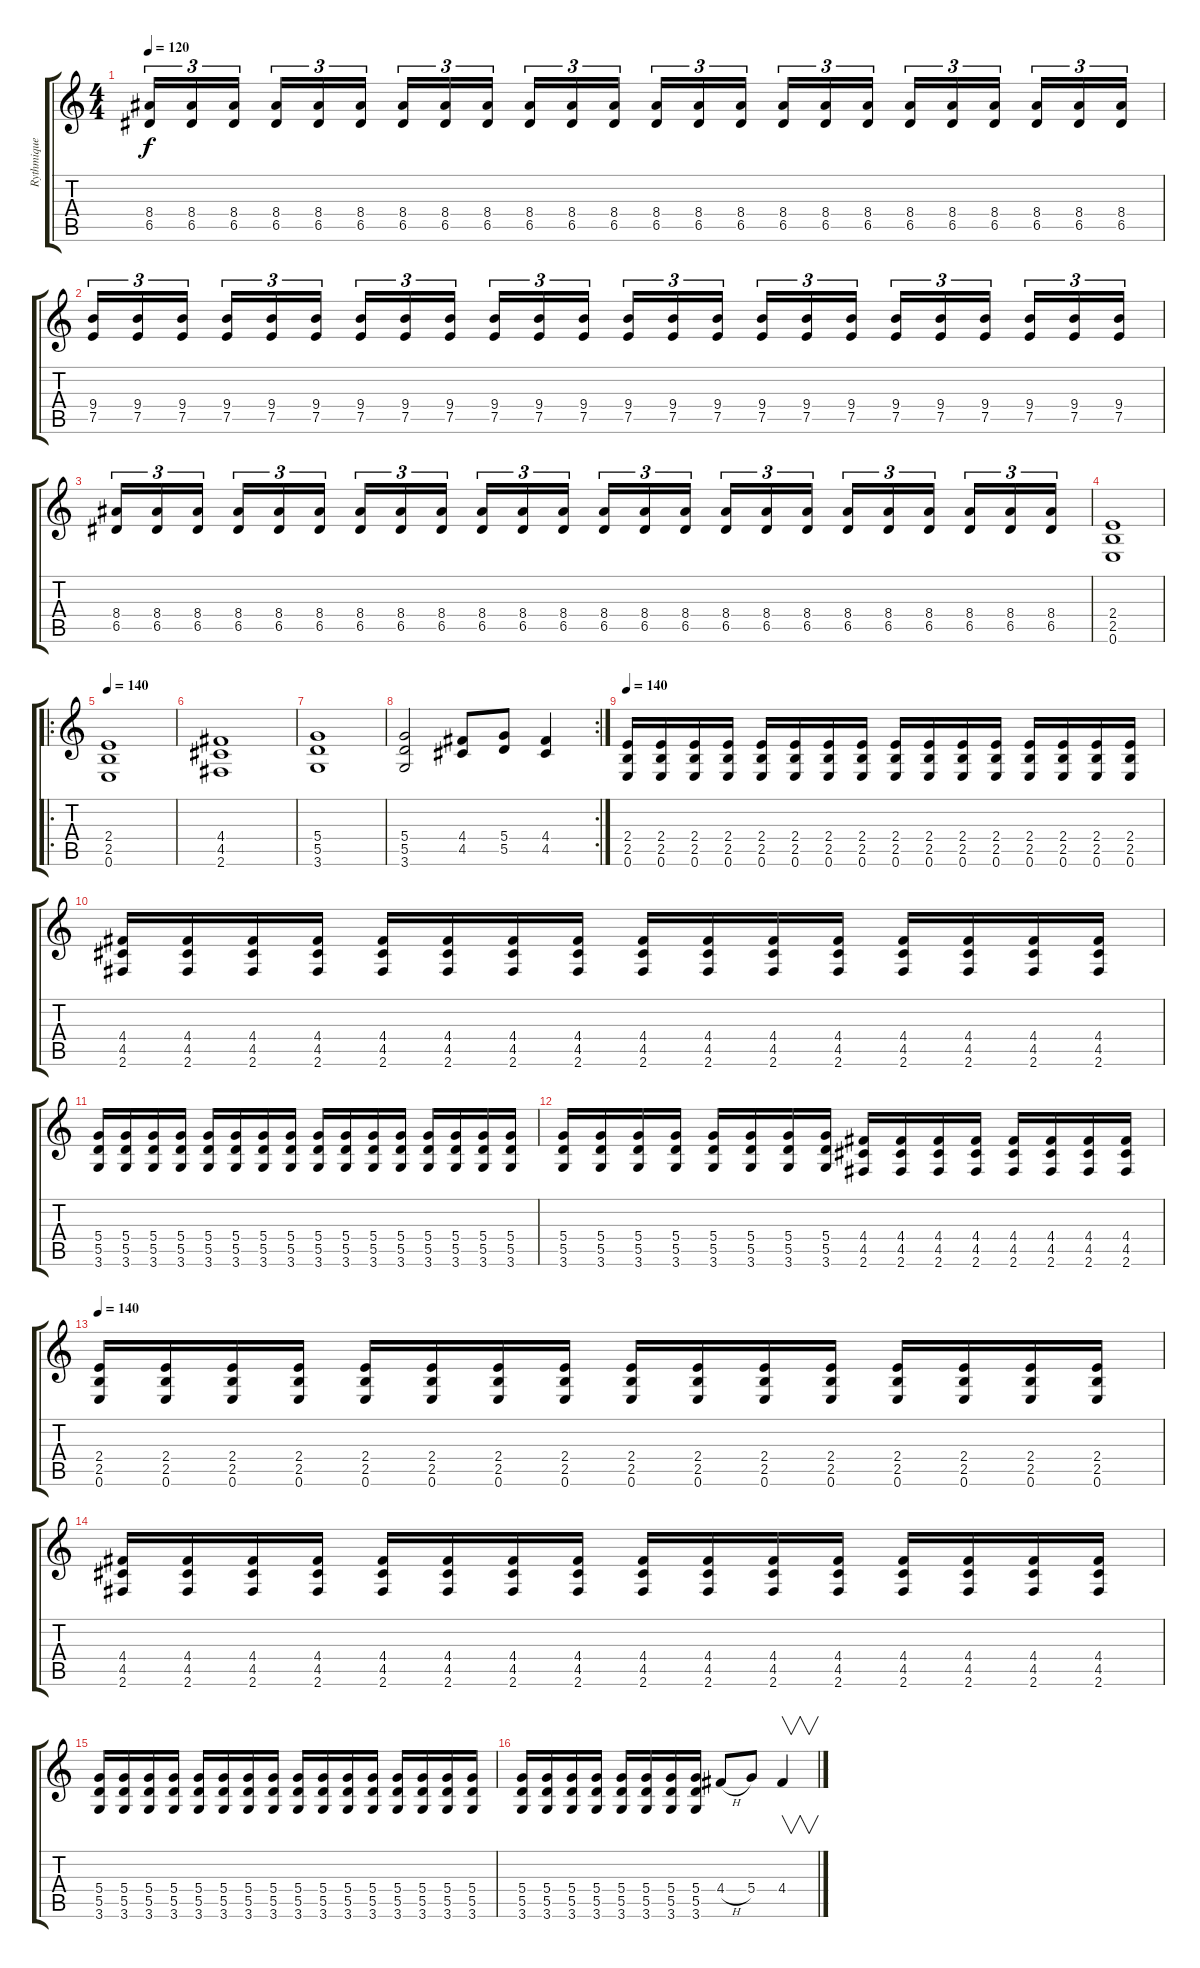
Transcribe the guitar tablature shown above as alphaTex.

\track ("Rythmique" "Rythmique") {instrument distortionguitar}
\staff {score tabs}
\tuning (E4 B3 G3 D3 A2 E2) {hide}
\ts (4 4)
\tempo 120
\clef g2
\ks c
(8.4 6.5).16{tu (3 2) dy f} (8.4 6.5).16{tu (3 2)} (8.4 6.5).16{tu (3 2)} (8.4 6.5).16{tu (3 2)} (8.4 6.5).16{tu (3 2)} (8.4 6.5).16{tu (3 2)} (8.4 6.5).16{tu (3 2)} (8.4 6.5).16{tu (3 2)} (8.4 6.5).16{tu (3 2)} (8.4 6.5).16{tu (3 2)} (8.4 6.5).16{tu (3 2)} (8.4 6.5).16{tu (3 2)} (8.4 6.5).16{tu (3 2)} (8.4 6.5).16{tu (3 2)} (8.4 6.5).16{tu (3 2)} (8.4 6.5).16{tu (3 2)} (8.4 6.5).16{tu (3 2)} (8.4 6.5).16{tu (3 2)} (8.4 6.5).16{tu (3 2)} (8.4 6.5).16{tu (3 2)} (8.4 6.5).16{tu (3 2)} (8.4 6.5).16{tu (3 2)} (8.4 6.5).16{tu (3 2)} (8.4 6.5).16{tu (3 2)} |
(9.4 7.5).16{tu (3 2)} (9.4 7.5).16{tu (3 2)} (9.4 7.5).16{tu (3 2)} (9.4 7.5).16{tu (3 2)} (9.4 7.5).16{tu (3 2)} (9.4 7.5).16{tu (3 2)} (9.4 7.5).16{tu (3 2)} (9.4 7.5).16{tu (3 2)} (9.4 7.5).16{tu (3 2)} (9.4 7.5).16{tu (3 2)} (9.4 7.5).16{tu (3 2)} (9.4 7.5).16{tu (3 2)} (9.4 7.5).16{tu (3 2)} (9.4 7.5).16{tu (3 2)} (9.4 7.5).16{tu (3 2)} (9.4 7.5).16{tu (3 2)} (9.4 7.5).16{tu (3 2)} (9.4 7.5).16{tu (3 2)} (9.4 7.5).16{tu (3 2)} (9.4 7.5).16{tu (3 2)} (9.4 7.5).16{tu (3 2)} (9.4 7.5).16{tu (3 2)} (9.4 7.5).16{tu (3 2)} (9.4 7.5).16{tu (3 2)} |
(8.4 6.5).16{tu (3 2)} (8.4 6.5).16{tu (3 2)} (8.4 6.5).16{tu (3 2)} (8.4 6.5).16{tu (3 2)} (8.4 6.5).16{tu (3 2)} (8.4 6.5).16{tu (3 2)} (8.4 6.5).16{tu (3 2)} (8.4 6.5).16{tu (3 2)} (8.4 6.5).16{tu (3 2)} (8.4 6.5).16{tu (3 2)} (8.4 6.5).16{tu (3 2)} (8.4 6.5).16{tu (3 2)} (8.4 6.5).16{tu (3 2)} (8.4 6.5).16{tu (3 2)} (8.4 6.5).16{tu (3 2)} (8.4 6.5).16{tu (3 2)} (8.4 6.5).16{tu (3 2)} (8.4 6.5).16{tu (3 2)} (8.4 6.5).16{tu (3 2)} (8.4 6.5).16{tu (3 2)} (8.4 6.5).16{tu (3 2)} (8.4 6.5).16{tu (3 2)} (8.4 6.5).16{tu (3 2)} (8.4 6.5).16{tu (3 2)} |
(2.4 2.5 0.6).1 |
\ro
\tempo 140
(2.4 2.5 0.6).1 |
(4.4 4.5 2.6).1 |
(5.4 5.5 3.6).1 |
\rc 2
(5.4 5.5 3.6).2 (4.4 4.5).8 (5.4 5.5).8 (4.4 4.5).4 |
\tempo 140
(2.4 2.5 0.6).16 (2.4 2.5 0.6).16 (2.4 2.5 0.6).16 (2.4 2.5 0.6).16 (2.4 2.5 0.6).16 (2.4 2.5 0.6).16 (2.4 2.5 0.6).16 (2.4 2.5 0.6).16 (2.4 2.5 0.6).16 (2.4 2.5 0.6).16 (2.4 2.5 0.6).16 (2.4 2.5 0.6).16 (2.4 2.5 0.6).16 (2.4 2.5 0.6).16 (2.4 2.5 0.6).16 (2.4 2.5 0.6).16 |
(4.4 4.5 2.6).16 (4.4 4.5 2.6).16 (4.4 4.5 2.6).16 (4.4 4.5 2.6).16 (4.4 4.5 2.6).16 (4.4 4.5 2.6).16 (4.4 4.5 2.6).16 (4.4 4.5 2.6).16 (4.4 4.5 2.6).16 (4.4 4.5 2.6).16 (4.4 4.5 2.6).16 (4.4 4.5 2.6).16 (4.4 4.5 2.6).16 (4.4 4.5 2.6).16 (4.4 4.5 2.6).16 (4.4 4.5 2.6).16 |
(5.4 5.5 3.6).16 (5.4 5.5 3.6).16 (5.4 5.5 3.6).16 (5.4 5.5 3.6).16 (5.4 5.5 3.6).16 (5.4 5.5 3.6).16 (5.4 5.5 3.6).16 (5.4 5.5 3.6).16 (5.4 5.5 3.6).16 (5.4 5.5 3.6).16 (5.4 5.5 3.6).16 (5.4 5.5 3.6).16 (5.4 5.5 3.6).16 (5.4 5.5 3.6).16 (5.4 5.5 3.6).16 (5.4 5.5 3.6).16 |
(5.4 5.5 3.6).16 (5.4 5.5 3.6).16 (5.4 5.5 3.6).16 (5.4 5.5 3.6).16 (5.4 5.5 3.6).16 (5.4 5.5 3.6).16 (5.4 5.5 3.6).16 (5.4 5.5 3.6).16 (4.4 4.5 2.6).16 (4.4 4.5 2.6).16 (4.4 4.5 2.6).16 (4.4 4.5 2.6).16 (4.4 4.5 2.6).16 (4.4 4.5 2.6).16 (4.4 4.5 2.6).16 (4.4 4.5 2.6).16 |
\tempo 140
(2.4 2.5 0.6).16 (2.4 2.5 0.6).16 (2.4 2.5 0.6).16 (2.4 2.5 0.6).16 (2.4 2.5 0.6).16 (2.4 2.5 0.6).16 (2.4 2.5 0.6).16 (2.4 2.5 0.6).16 (2.4 2.5 0.6).16 (2.4 2.5 0.6).16 (2.4 2.5 0.6).16 (2.4 2.5 0.6).16 (2.4 2.5 0.6).16 (2.4 2.5 0.6).16 (2.4 2.5 0.6).16 (2.4 2.5 0.6).16 |
(4.4 4.5 2.6).16 (4.4 4.5 2.6).16 (4.4 4.5 2.6).16 (4.4 4.5 2.6).16 (4.4 4.5 2.6).16 (4.4 4.5 2.6).16 (4.4 4.5 2.6).16 (4.4 4.5 2.6).16 (4.4 4.5 2.6).16 (4.4 4.5 2.6).16 (4.4 4.5 2.6).16 (4.4 4.5 2.6).16 (4.4 4.5 2.6).16 (4.4 4.5 2.6).16 (4.4 4.5 2.6).16 (4.4 4.5 2.6).16 |
(5.4 5.5 3.6).16 (5.4 5.5 3.6).16 (5.4 5.5 3.6).16 (5.4 5.5 3.6).16 (5.4 5.5 3.6).16 (5.4 5.5 3.6).16 (5.4 5.5 3.6).16 (5.4 5.5 3.6).16 (5.4 5.5 3.6).16 (5.4 5.5 3.6).16 (5.4 5.5 3.6).16 (5.4 5.5 3.6).16 (5.4 5.5 3.6).16 (5.4 5.5 3.6).16 (5.4 5.5 3.6).16 (5.4 5.5 3.6).16 |
(5.4 5.5 3.6).16 (5.4 5.5 3.6).16 (5.4 5.5 3.6).16 (5.4 5.5 3.6).16 (5.4 5.5 3.6).16 (5.4 5.5 3.6).16 (5.4 5.5 3.6).16 (5.4 5.5 3.6).16 4.4{h}.8 5.4.8 4.4.4{v}
